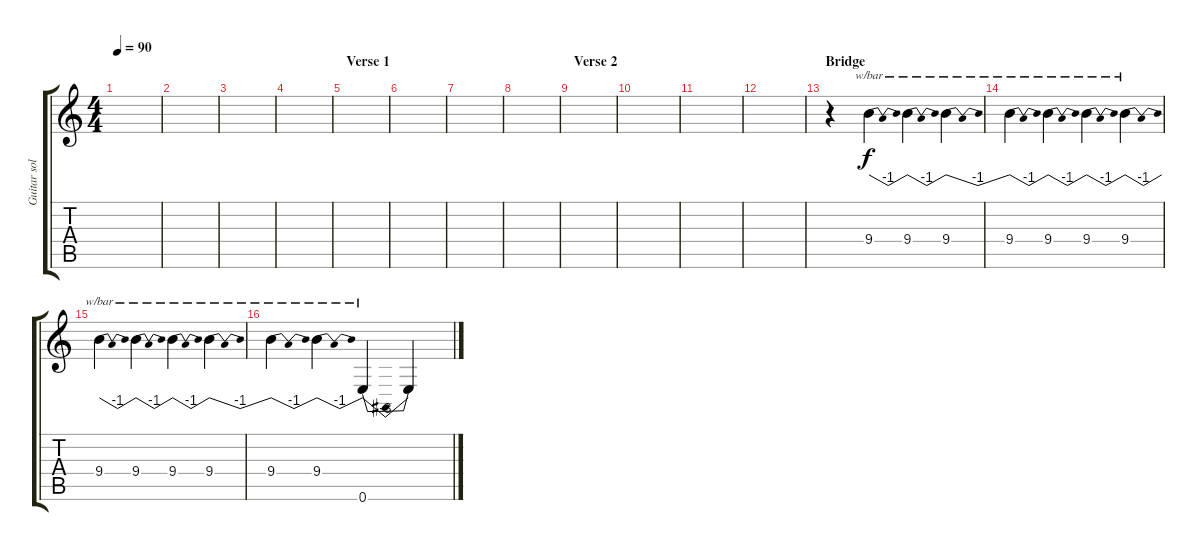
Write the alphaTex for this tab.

\track ("Guitar solo+fills" "Guitar sol") {instrument overdrivenguitar}
\staff {score tabs}
\tuning (E4 B3 G3 D3 A2 E2) {hide}
\ts (4 4)
\tempo 90
\clef g2
\ks c
|
|
|
|
\section ("" "Verse 1")
|
|
|
|
\section ("" "Verse 2")
|
|
|
|
\section ("" "Bridge")
r.4 9.4.4{tbe (dip default 0 0 30 -4 60 0)} 9.4.4{tbe (dip default 0 0 30 -4 60 0)} 9.4.4{tbe (dip default 0 0 30 -4 60 0)} |
9.4.4{tbe (dip default 0 0 30 -4 60 0)} 9.4.4{tbe (dip default 0 0 30 -4 60 0)} 9.4.4{tbe (dip default 0 0 30 -4 60 0)} 9.4.4{tbe (dip default 0 0 30 -4 60 0)} |
9.4.4{tbe (dip default 0 0 30 -4 60 0)} 9.4.4{tbe (dip default 0 0 30 -4 60 0)} 9.4.4{tbe (dip default 0 0 30 -4 60 0)} 9.4.4{tbe (dip default 0 0 30 -4 60 0)} |
9.4.4{tbe (dip default 0 0 30 -4 60 0)} 9.4.4{tbe (dip default 0 0 30 -4 60 0)} 0.6.4{tbe (dip default 0 0 30 -12 60 0)} 0.6{t}.4
